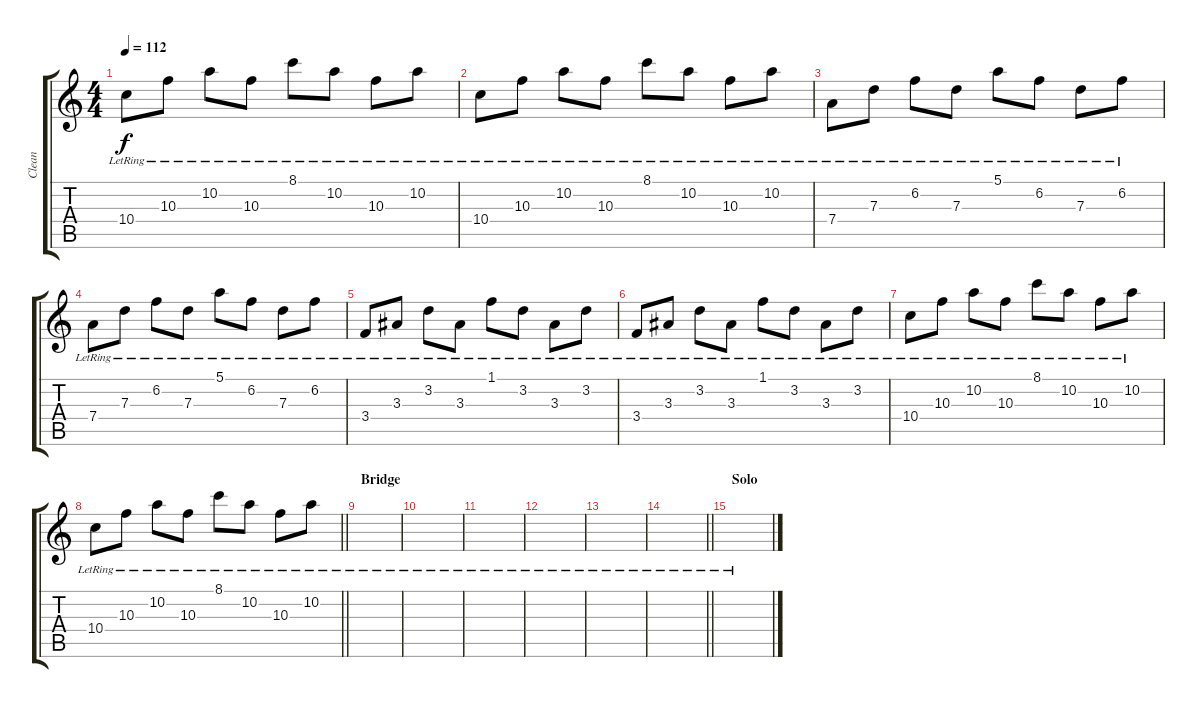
\track ("Clean" "Clean") {instrument acousticguitarsteel}
\staff {score tabs}
\tuning (E4 B3 G3 D3 A2 D2) {hide}
\ts (4 4)
\tempo 112
\clef g2
\ks c
10.4{lr}.8{dy f} 10.3{lr}.8 10.2{lr}.8 10.3{lr}.8 8.1{lr}.8 10.2{lr}.8 10.3{lr}.8 10.2{lr}.8 |
10.4{lr}.8 10.3{lr}.8 10.2{lr}.8 10.3{lr}.8 8.1{lr}.8 10.2{lr}.8 10.3{lr}.8 10.2{lr}.8 |
7.4{lr}.8 7.3{lr}.8 6.2{lr}.8 7.3{lr}.8 5.1{lr}.8 6.2{lr}.8 7.3{lr}.8 6.2{lr}.8 |
7.4{lr}.8 7.3{lr}.8 6.2{lr}.8 7.3{lr}.8 5.1{lr}.8 6.2{lr}.8 7.3{lr}.8 6.2{lr}.8 |
3.4{lr}.8 3.3{lr}.8 3.2{lr}.8 3.3{lr}.8 1.1{lr}.8 3.2{lr}.8 3.3{lr}.8 3.2{lr}.8 |
3.4{lr}.8 3.3{lr}.8 3.2{lr}.8 3.3{lr}.8 1.1{lr}.8 3.2{lr}.8 3.3{lr}.8 3.2{lr}.8 |
10.4{lr}.8 10.3{lr}.8 10.2{lr}.8 10.3{lr}.8 8.1{lr}.8 10.2{lr}.8 10.3{lr}.8 10.2{lr}.8 |
\barLineRight lightlight
10.4{lr}.8 10.3{lr}.8 10.2{lr}.8 10.3{lr}.8 8.1{lr}.8 10.2{lr}.8 10.3{lr}.8 10.2{lr}.8 |
\section ("" "Bridge")
|
|
|
|
|
\barLineRight lightlight
|
\section ("" "Solo")
